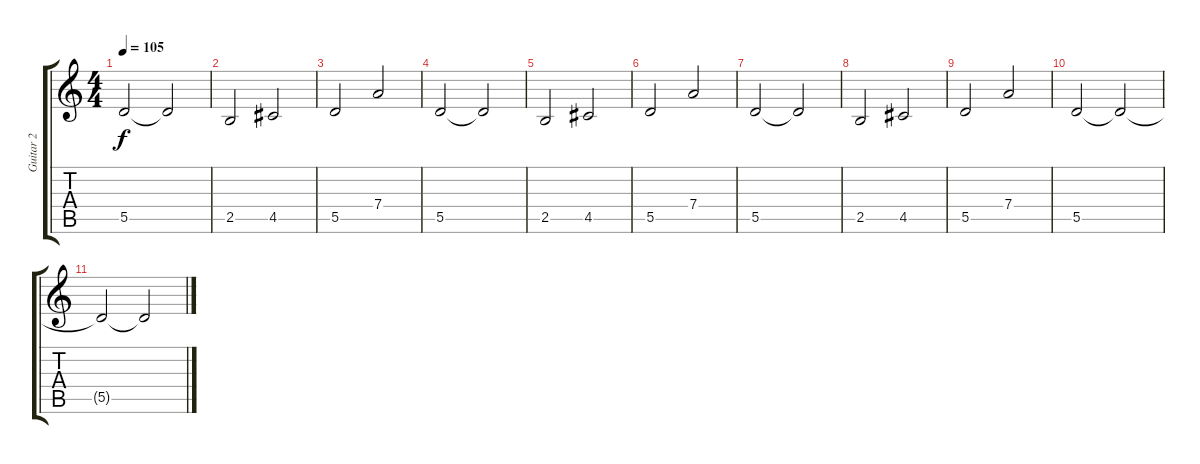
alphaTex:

\track ("Guitar 2" "Guitar 2") {instrument electricguitarjazz}
\staff {score tabs}
\tuning (E4 B3 G3 D3 A2 D2) {hide}
\ts (4 4)
\tempo 105
\clef g2
\ks c
5.5.2{dy f} 5.5{t}.2 |
2.5.2 4.5.2 |
5.5.2 7.4.2 |
5.5.2 5.5{t}.2 |
2.5.2 4.5.2 |
5.5.2 7.4.2 |
5.5.2 5.5{t}.2 |
2.5.2 4.5.2 |
5.5.2 7.4.2 |
5.5.2 5.5{t}.2 |
5.5{t}.2 5.5{t}.2
